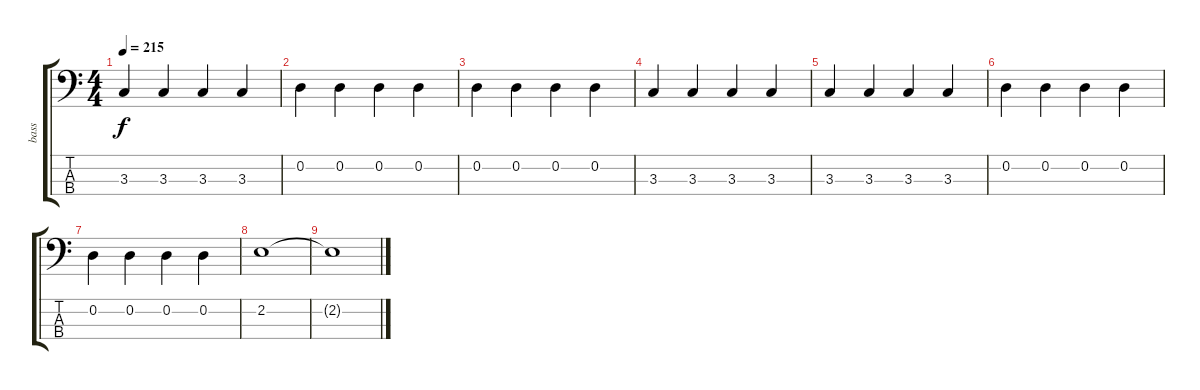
\track ("bass" "bass") {instrument electricbasspick}
\staff {score tabs}
\tuning (G2 D2 A1 E1) {hide}
\ts (4 4)
\tempo 215
\clef f4
\ks c
3.3.4{dy f} 3.3.4 3.3.4 3.3.4 |
0.2.4 0.2.4 0.2.4 0.2.4 |
0.2.4 0.2.4 0.2.4 0.2.4 |
3.3.4 3.3.4 3.3.4 3.3.4 |
3.3.4 3.3.4 3.3.4 3.3.4 |
0.2.4 0.2.4 0.2.4 0.2.4 |
0.2.4 0.2.4 0.2.4 0.2.4 |
2.2.1 |
2.2{t}.1
